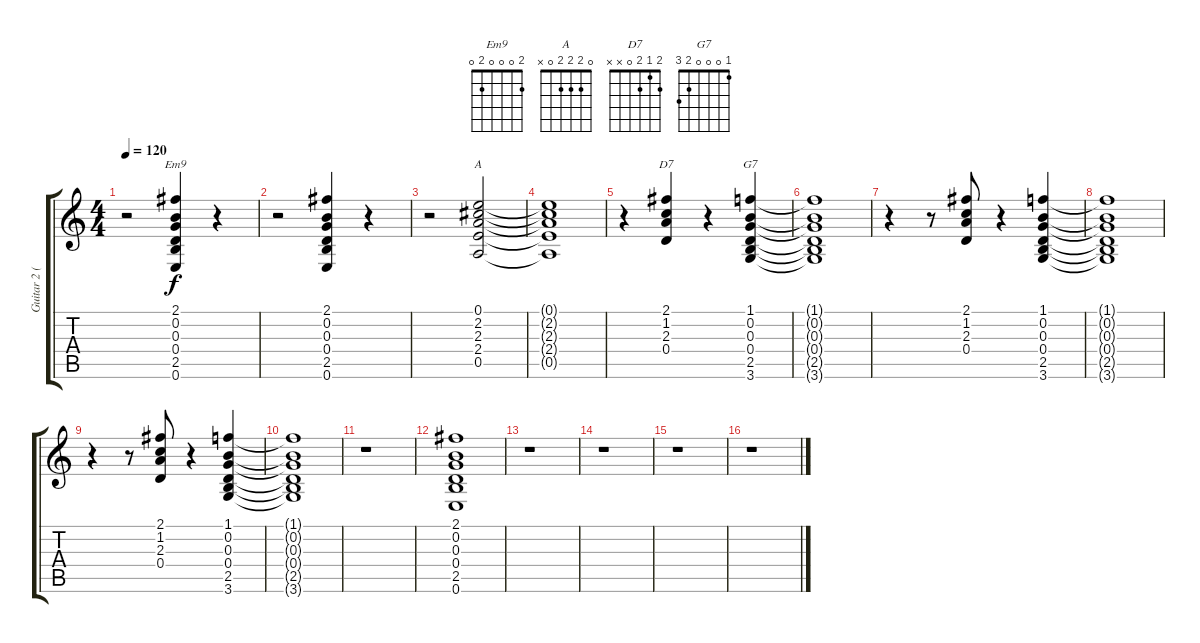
\track ("Guitar 2 (Rythm)" "Guitar 2 (") {instrument electricguitarclean}
\staff {score tabs}
\tuning (E4 B3 G3 D3 A2 E2) {hide}
\chord ("Em9" 2 0 0 0 2 0)
\chord ("A" 0 2 2 2 0 x)
\chord ("D7" 2 1 2 0 x x)
\chord ("G7" 1 0 0 0 2 3)
\ts (4 4)
\tempo 120
\clef g2
\ks c
r.2{dy f} (2.1 0.2 0.3 0.4 2.5 0.6).4{ch "Em9"} r.4 |
r.2 (2.1 0.2 0.3 0.4 2.5 0.6).4 r.4 |
r.2 (0.1 2.2 2.3 2.4 0.5).2{ch "A"} |
(0.1{t} 2.2{t} 2.3{t} 2.4{t} 0.5{t}).1 |
r.4 (2.1 1.2 2.3 0.4).4{ch "D7"} r.4 (1.1 0.2 0.3 0.4 2.5 3.6).4{ch "G7"} |
(1.1{t} 0.2{t} 0.3{t} 0.4{t} 2.5{t} 3.6{t}).1 |
r.4 r.8 (2.1 1.2 2.3 0.4).8 r.4 (1.1 0.2 0.3 0.4 2.5 3.6).4 |
(1.1{t} 0.2{t} 0.3{t} 0.4{t} 2.5{t} 3.6{t}).1 |
r.4 r.8 (2.1 1.2 2.3 0.4).8 r.4 (1.1 0.2 0.3 0.4 2.5 3.6).4 |
(1.1{t} 0.2{t} 0.3{t} 0.4{t} 2.5{t} 3.6{t}).1 |
r.1 |
(2.1 0.2 0.3 0.4 2.5 0.6).1 |
r.1 |
r.1 |
r.1 |
r.1
